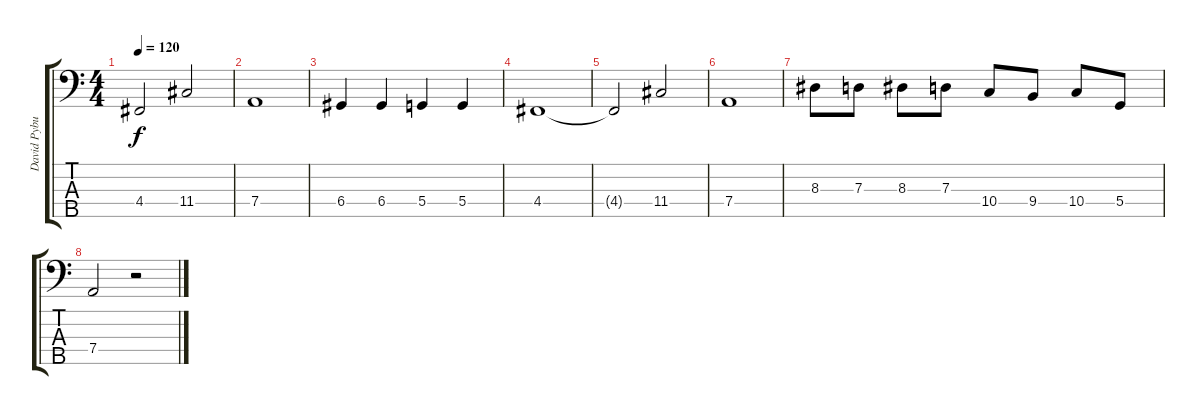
\track ("David Pybus" "David Pybu") {instrument electricbassfinger}
\staff {score tabs}
\tuning (F2 C2 G1 D1 A0) {hide}
\ts (4 4)
\tempo 120
\clef f4
\ks c
4.4{t}.2{dy f} 11.4.2 |
7.4.1 |
6.4.4 6.4.4 5.4.4 5.4.4 |
4.4.1 |
4.4{t}.2 11.4.2 |
7.4.1 |
8.3.8 7.3.8 8.3.8 7.3.8 10.4.8 9.4.8 10.4.8 5.4.8 |
7.4.2 r.2
